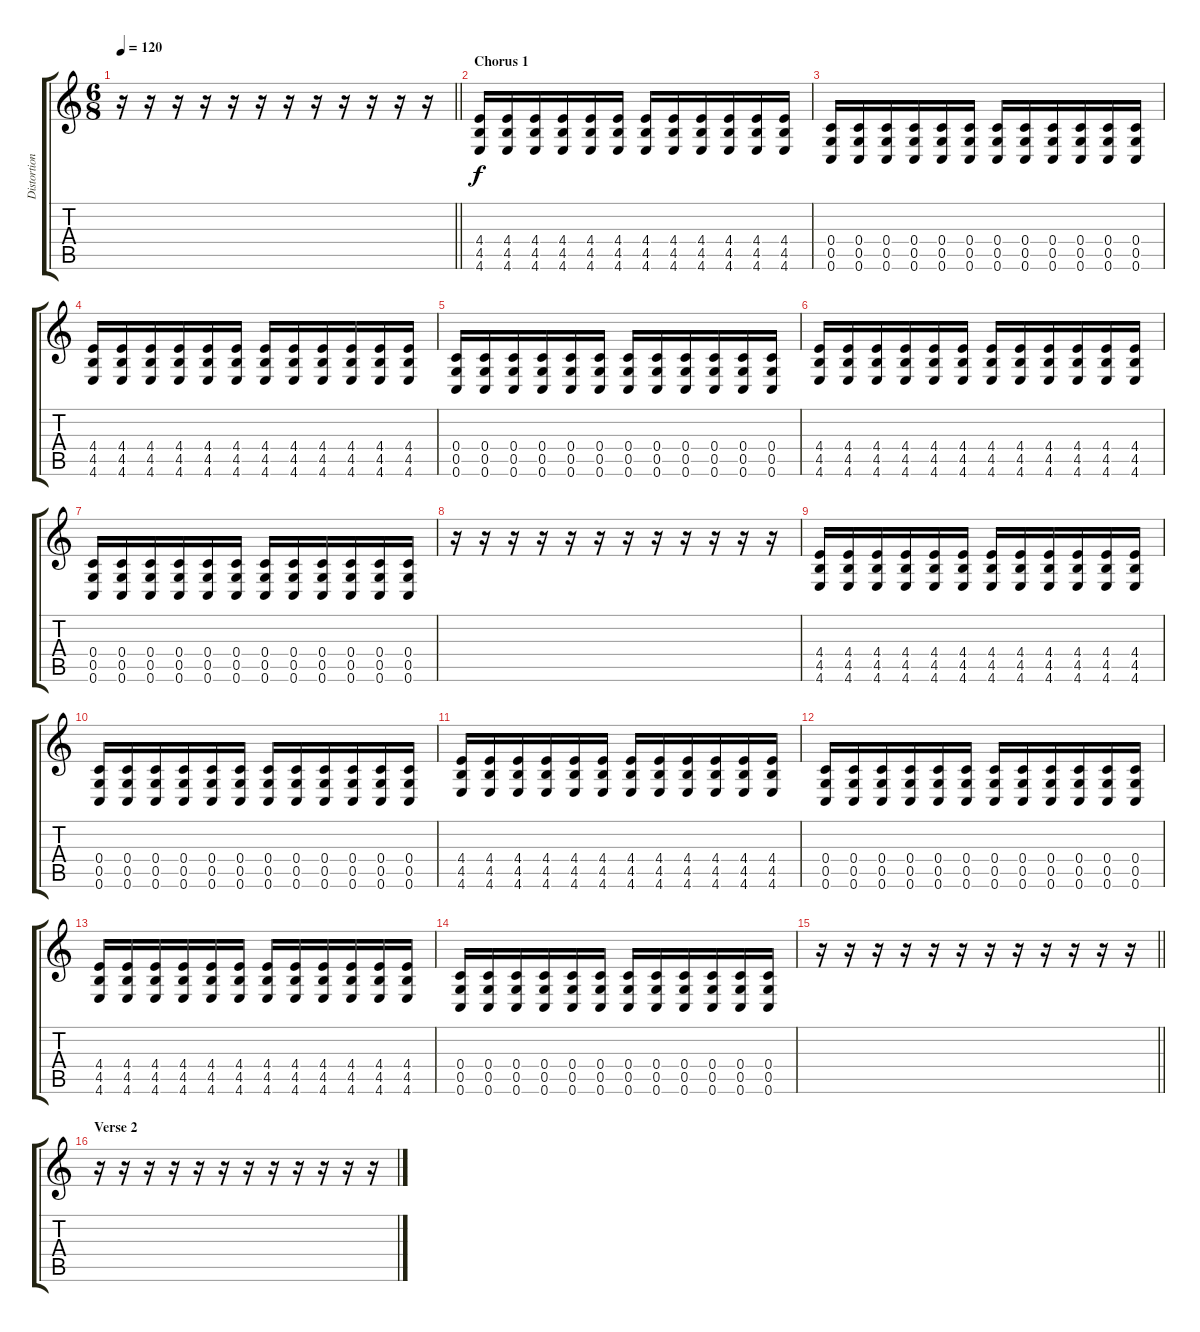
\track ("Distortion 2" "Distortion") {instrument distortionguitar}
\staff {score tabs}
\tuning (D4 A3 F3 C3 G2 C2) {hide}
\ts (6 8)
\tempo 120
\clef g2
\barLineRight lightlight
\ks c
r.16{dy f} r.16 r.16 r.16 r.16 r.16 r.16 r.16 r.16 r.16 r.16 r.16 |
\section ("" "Chorus 1")
(4.4 4.5 4.6).16 (4.4 4.5 4.6).16 (4.4 4.5 4.6).16 (4.4 4.5 4.6).16 (4.4 4.5 4.6).16 (4.4 4.5 4.6).16 (4.4 4.5 4.6).16 (4.4 4.5 4.6).16 (4.4 4.5 4.6).16 (4.4 4.5 4.6).16 (4.4 4.5 4.6).16 (4.4 4.5 4.6).16 |
(0.4 0.5 0.6).16 (0.4 0.5 0.6).16 (0.4 0.5 0.6).16 (0.4 0.5 0.6).16 (0.4 0.5 0.6).16 (0.4 0.5 0.6).16 (0.4 0.5 0.6).16 (0.4 0.5 0.6).16 (0.4 0.5 0.6).16 (0.4 0.5 0.6).16 (0.4 0.5 0.6).16 (0.4 0.5 0.6).16 |
(4.4 4.5 4.6).16 (4.4 4.5 4.6).16 (4.4 4.5 4.6).16 (4.4 4.5 4.6).16 (4.4 4.5 4.6).16 (4.4 4.5 4.6).16 (4.4 4.5 4.6).16 (4.4 4.5 4.6).16 (4.4 4.5 4.6).16 (4.4 4.5 4.6).16 (4.4 4.5 4.6).16 (4.4 4.5 4.6).16 |
(0.4 0.5 0.6).16 (0.4 0.5 0.6).16 (0.4 0.5 0.6).16 (0.4 0.5 0.6).16 (0.4 0.5 0.6).16 (0.4 0.5 0.6).16 (0.4 0.5 0.6).16 (0.4 0.5 0.6).16 (0.4 0.5 0.6).16 (0.4 0.5 0.6).16 (0.4 0.5 0.6).16 (0.4 0.5 0.6).16 |
(4.4 4.5 4.6).16 (4.4 4.5 4.6).16 (4.4 4.5 4.6).16 (4.4 4.5 4.6).16 (4.4 4.5 4.6).16 (4.4 4.5 4.6).16 (4.4 4.5 4.6).16 (4.4 4.5 4.6).16 (4.4 4.5 4.6).16 (4.4 4.5 4.6).16 (4.4 4.5 4.6).16 (4.4 4.5 4.6).16 |
(0.4 0.5 0.6).16 (0.4 0.5 0.6).16 (0.4 0.5 0.6).16 (0.4 0.5 0.6).16 (0.4 0.5 0.6).16 (0.4 0.5 0.6).16 (0.4 0.5 0.6).16 (0.4 0.5 0.6).16 (0.4 0.5 0.6).16 (0.4 0.5 0.6).16 (0.4 0.5 0.6).16 (0.4 0.5 0.6).16 |
r.16 r.16 r.16 r.16 r.16 r.16 r.16 r.16 r.16 r.16 r.16 r.16 |
(4.4 4.5 4.6).16 (4.4 4.5 4.6).16 (4.4 4.5 4.6).16 (4.4 4.5 4.6).16 (4.4 4.5 4.6).16 (4.4 4.5 4.6).16 (4.4 4.5 4.6).16 (4.4 4.5 4.6).16 (4.4 4.5 4.6).16 (4.4 4.5 4.6).16 (4.4 4.5 4.6).16 (4.4 4.5 4.6).16 |
(0.4 0.5 0.6).16 (0.4 0.5 0.6).16 (0.4 0.5 0.6).16 (0.4 0.5 0.6).16 (0.4 0.5 0.6).16 (0.4 0.5 0.6).16 (0.4 0.5 0.6).16 (0.4 0.5 0.6).16 (0.4 0.5 0.6).16 (0.4 0.5 0.6).16 (0.4 0.5 0.6).16 (0.4 0.5 0.6).16 |
(4.4 4.5 4.6).16 (4.4 4.5 4.6).16 (4.4 4.5 4.6).16 (4.4 4.5 4.6).16 (4.4 4.5 4.6).16 (4.4 4.5 4.6).16 (4.4 4.5 4.6).16 (4.4 4.5 4.6).16 (4.4 4.5 4.6).16 (4.4 4.5 4.6).16 (4.4 4.5 4.6).16 (4.4 4.5 4.6).16 |
(0.4 0.5 0.6).16 (0.4 0.5 0.6).16 (0.4 0.5 0.6).16 (0.4 0.5 0.6).16 (0.4 0.5 0.6).16 (0.4 0.5 0.6).16 (0.4 0.5 0.6).16 (0.4 0.5 0.6).16 (0.4 0.5 0.6).16 (0.4 0.5 0.6).16 (0.4 0.5 0.6).16 (0.4 0.5 0.6).16 |
(4.4 4.5 4.6).16 (4.4 4.5 4.6).16 (4.4 4.5 4.6).16 (4.4 4.5 4.6).16 (4.4 4.5 4.6).16 (4.4 4.5 4.6).16 (4.4 4.5 4.6).16 (4.4 4.5 4.6).16 (4.4 4.5 4.6).16 (4.4 4.5 4.6).16 (4.4 4.5 4.6).16 (4.4 4.5 4.6).16 |
(0.4 0.5 0.6).16 (0.4 0.5 0.6).16 (0.4 0.5 0.6).16 (0.4 0.5 0.6).16 (0.4 0.5 0.6).16 (0.4 0.5 0.6).16 (0.4 0.5 0.6).16 (0.4 0.5 0.6).16 (0.4 0.5 0.6).16 (0.4 0.5 0.6).16 (0.4 0.5 0.6).16 (0.4 0.5 0.6).16 |
\barLineRight lightlight
r.16 r.16 r.16 r.16 r.16 r.16 r.16 r.16 r.16 r.16 r.16 r.16 |
\section ("" "Verse 2")
r.16 r.16 r.16 r.16 r.16 r.16 r.16 r.16 r.16 r.16 r.16 r.16
